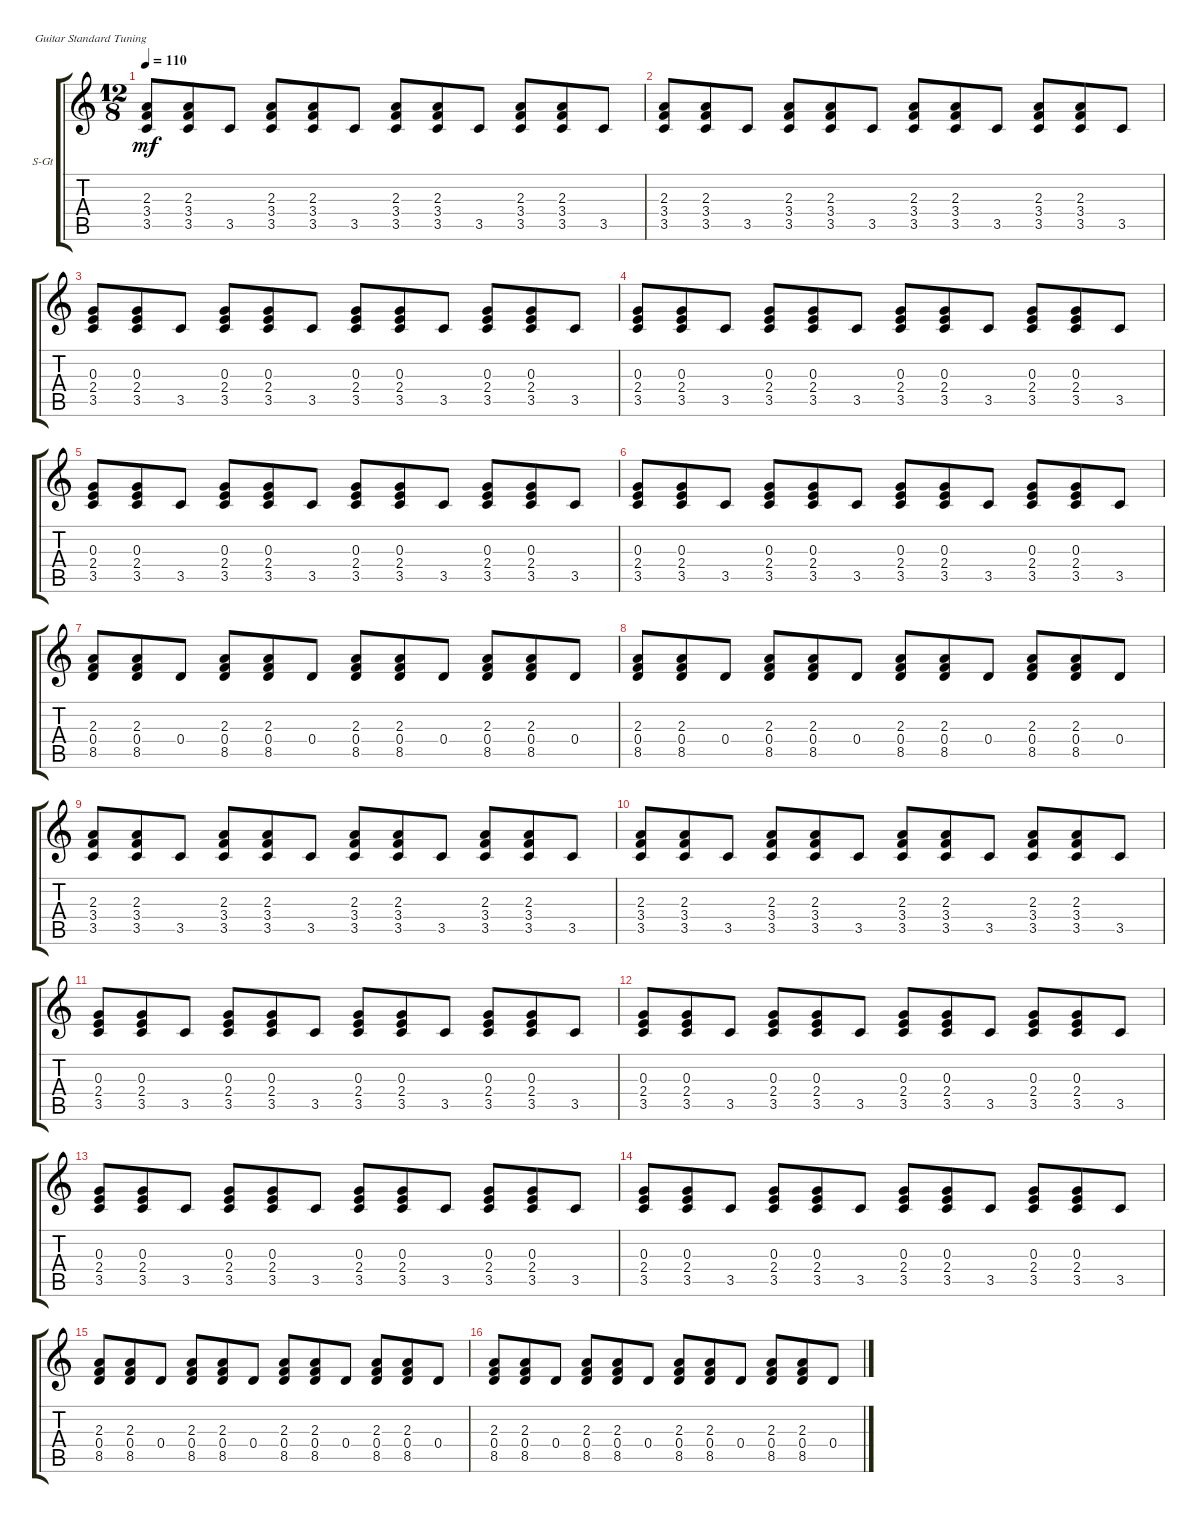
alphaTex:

\bracketExtendMode groupsimilarinstruments
\firstSystemTrackNameOrientation horizontal
\otherSystemsTrackNameOrientation horizontal
\track ("Acoustic Guitar" "S-Gt") {instrument acousticguitarsteel}
\staff {score tabs}
\tuning (E4 B3 G3 D3 A2 E2)
\ts (12 8)
\tempo 110
\clef g2
\ks c
(3.5 3.4 2.3).8{dy mf} (3.5 3.4 2.3).8 3.5.8 (3.5 3.4 2.3).8 (3.5 3.4 2.3).8 3.5.8 (3.5 3.4 2.3).8 (3.5 3.4 2.3).8 3.5.8 (3.5 3.4 2.3).8 (3.5 3.4 2.3).8 3.5.8 |
(3.5 3.4 2.3).8 (3.5 3.4 2.3).8 3.5.8 (3.5 3.4 2.3).8 (3.5 3.4 2.3).8 3.5.8 (3.5 3.4 2.3).8 (3.5 3.4 2.3).8 3.5.8 (3.5 3.4 2.3).8 (3.5 3.4 2.3).8 3.5.8 |
(3.5 2.4 0.3).8 (3.5 2.4 0.3).8 3.5.8 (3.5 2.4 0.3).8 (3.5 2.4 0.3).8 3.5.8 (3.5 2.4 0.3).8 (3.5 2.4 0.3).8 3.5.8 (3.5 2.4 0.3).8 (3.5 2.4 0.3).8 3.5.8 |
(3.5 2.4 0.3).8 (3.5 2.4 0.3).8 3.5.8 (3.5 2.4 0.3).8 (3.5 2.4 0.3).8 3.5.8 (3.5 2.4 0.3).8 (3.5 2.4 0.3).8 3.5.8 (3.5 2.4 0.3).8 (3.5 2.4 0.3).8 3.5.8 |
(3.5 2.4 0.3).8 (3.5 2.4 0.3).8 3.5.8 (3.5 2.4 0.3).8 (3.5 2.4 0.3).8 3.5.8 (3.5 2.4 0.3).8 (3.5 2.4 0.3).8 3.5.8 (3.5 2.4 0.3).8 (3.5 2.4 0.3).8 3.5.8 |
(3.5 2.4 0.3).8 (3.5 2.4 0.3).8 3.5.8 (3.5 2.4 0.3).8 (3.5 2.4 0.3).8 3.5.8 (3.5 2.4 0.3).8 (3.5 2.4 0.3).8 3.5.8 (3.5 2.4 0.3).8 (3.5 2.4 0.3).8 3.5.8 |
(0.4 8.5 2.3).8 (0.4 8.5 2.3).8 0.4.8 (0.4 8.5 2.3).8 (0.4 8.5 2.3).8 0.4.8 (0.4 8.5 2.3).8 (0.4 8.5 2.3).8 0.4.8 (0.4 8.5 2.3).8 (0.4 8.5 2.3).8 0.4.8 |
(0.4 8.5 2.3).8 (0.4 8.5 2.3).8 0.4.8 (0.4 8.5 2.3).8 (0.4 8.5 2.3).8 0.4.8 (0.4 8.5 2.3).8 (0.4 8.5 2.3).8 0.4.8 (0.4 8.5 2.3).8 (0.4 8.5 2.3).8 0.4.8 |
(3.5 3.4 2.3).8 (3.5 3.4 2.3).8 3.5.8 (3.5 3.4 2.3).8 (3.5 3.4 2.3).8 3.5.8 (3.5 3.4 2.3).8 (3.5 3.4 2.3).8 3.5.8 (3.5 3.4 2.3).8 (3.5 3.4 2.3).8 3.5.8 |
(3.5 3.4 2.3).8 (3.5 3.4 2.3).8 3.5.8 (3.5 3.4 2.3).8 (3.5 3.4 2.3).8 3.5.8 (3.5 3.4 2.3).8 (3.5 3.4 2.3).8 3.5.8 (3.5 3.4 2.3).8 (3.5 3.4 2.3).8 3.5.8 |
(3.5 2.4 0.3).8 (3.5 2.4 0.3).8 3.5.8 (3.5 2.4 0.3).8 (3.5 2.4 0.3).8 3.5.8 (3.5 2.4 0.3).8 (3.5 2.4 0.3).8 3.5.8 (3.5 2.4 0.3).8 (3.5 2.4 0.3).8 3.5.8 |
(3.5 2.4 0.3).8 (3.5 2.4 0.3).8 3.5.8 (3.5 2.4 0.3).8 (3.5 2.4 0.3).8 3.5.8 (3.5 2.4 0.3).8 (3.5 2.4 0.3).8 3.5.8 (3.5 2.4 0.3).8 (3.5 2.4 0.3).8 3.5.8 |
(3.5 2.4 0.3).8 (3.5 2.4 0.3).8 3.5.8 (3.5 2.4 0.3).8 (3.5 2.4 0.3).8 3.5.8 (3.5 2.4 0.3).8 (3.5 2.4 0.3).8 3.5.8 (3.5 2.4 0.3).8 (3.5 2.4 0.3).8 3.5.8 |
(3.5 2.4 0.3).8 (3.5 2.4 0.3).8 3.5.8 (3.5 2.4 0.3).8 (3.5 2.4 0.3).8 3.5.8 (3.5 2.4 0.3).8 (3.5 2.4 0.3).8 3.5.8 (3.5 2.4 0.3).8 (3.5 2.4 0.3).8 3.5.8 |
(0.4 8.5 2.3).8 (0.4 8.5 2.3).8 0.4.8 (0.4 8.5 2.3).8 (0.4 8.5 2.3).8 0.4.8 (0.4 8.5 2.3).8 (0.4 8.5 2.3).8 0.4.8 (0.4 8.5 2.3).8 (0.4 8.5 2.3).8 0.4.8 |
(0.4 8.5 2.3).8 (0.4 8.5 2.3).8 0.4.8 (0.4 8.5 2.3).8 (0.4 8.5 2.3).8 0.4.8 (0.4 8.5 2.3).8 (0.4 8.5 2.3).8 0.4.8 (0.4 8.5 2.3).8 (0.4 8.5 2.3).8 0.4.8
